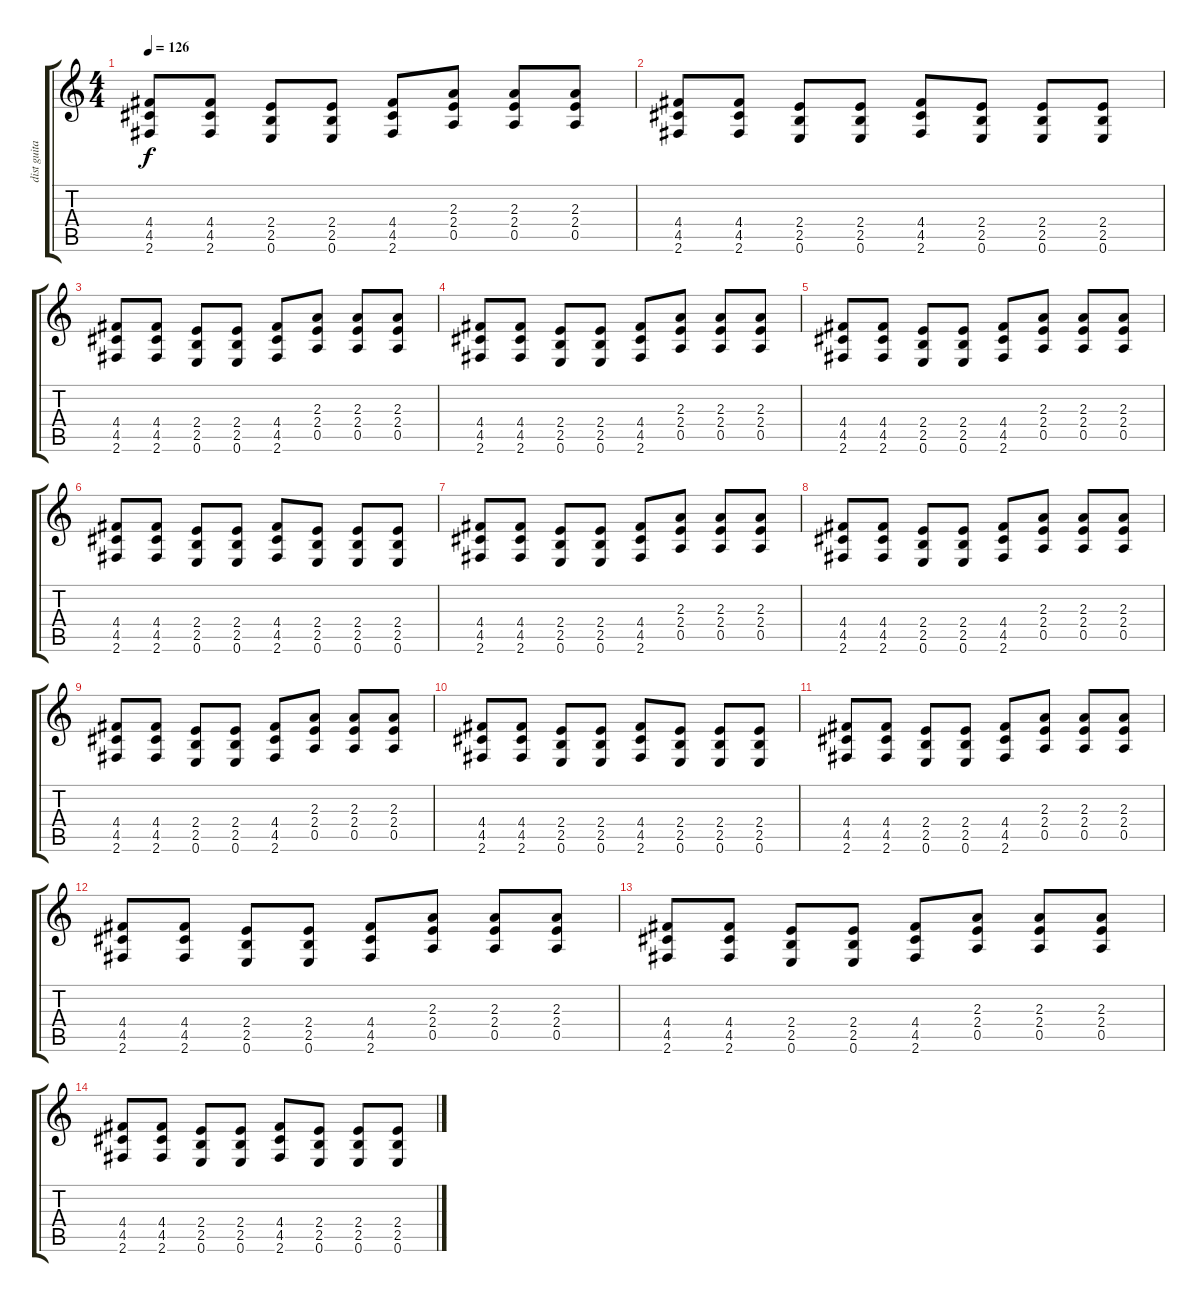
\track ("dist guitar 1" "dist guita") {instrument distortionguitar}
\staff {score tabs}
\tuning (E4 B3 G3 D3 A2 E2) {hide}
\ts (4 4)
\tempo 126
\clef g2
\ks c
(4.4 4.5 2.6).8{dy f} (4.4 4.5 2.6).8 (2.4 2.5 0.6).8 (2.4 2.5 0.6).8 (4.4 4.5 2.6).8 (2.3 2.4 0.5).8 (2.3 2.4 0.5).8 (2.3 2.4 0.5).8 |
(4.4 4.5 2.6).8 (4.4 4.5 2.6).8 (2.4 2.5 0.6).8 (2.4 2.5 0.6).8 (4.4 4.5 2.6).8 (2.4 2.5 0.6).8 (2.4 2.5 0.6).8 (2.4 2.5 0.6).8 |
(4.4 4.5 2.6).8 (4.4 4.5 2.6).8 (2.4 2.5 0.6).8 (2.4 2.5 0.6).8 (4.4 4.5 2.6).8 (2.3 2.4 0.5).8 (2.3 2.4 0.5).8 (2.3 2.4 0.5).8 |
(4.4 4.5 2.6).8 (4.4 4.5 2.6).8 (2.4 2.5 0.6).8 (2.4 2.5 0.6).8 (4.4 4.5 2.6).8 (2.3 2.4 0.5).8 (2.3 2.4 0.5).8 (2.3 2.4 0.5).8 |
(4.4 4.5 2.6).8 (4.4 4.5 2.6).8 (2.4 2.5 0.6).8 (2.4 2.5 0.6).8 (4.4 4.5 2.6).8 (2.3 2.4 0.5).8 (2.3 2.4 0.5).8 (2.3 2.4 0.5).8 |
(4.4 4.5 2.6).8 (4.4 4.5 2.6).8 (2.4 2.5 0.6).8 (2.4 2.5 0.6).8 (4.4 4.5 2.6).8 (2.4 2.5 0.6).8 (2.4 2.5 0.6).8 (2.4 2.5 0.6).8 |
(4.4 4.5 2.6).8 (4.4 4.5 2.6).8 (2.4 2.5 0.6).8 (2.4 2.5 0.6).8 (4.4 4.5 2.6).8 (2.3 2.4 0.5).8 (2.3 2.4 0.5).8 (2.3 2.4 0.5).8 |
(4.4 4.5 2.6).8 (4.4 4.5 2.6).8 (2.4 2.5 0.6).8 (2.4 2.5 0.6).8 (4.4 4.5 2.6).8 (2.3 2.4 0.5).8 (2.3 2.4 0.5).8 (2.3 2.4 0.5).8 |
(4.4 4.5 2.6).8 (4.4 4.5 2.6).8 (2.4 2.5 0.6).8 (2.4 2.5 0.6).8 (4.4 4.5 2.6).8 (2.3 2.4 0.5).8 (2.3 2.4 0.5).8 (2.3 2.4 0.5).8 |
(4.4 4.5 2.6).8 (4.4 4.5 2.6).8 (2.4 2.5 0.6).8 (2.4 2.5 0.6).8 (4.4 4.5 2.6).8 (2.4 2.5 0.6).8 (2.4 2.5 0.6).8 (2.4 2.5 0.6).8 |
(4.4 4.5 2.6).8 (4.4 4.5 2.6).8 (2.4 2.5 0.6).8 (2.4 2.5 0.6).8 (4.4 4.5 2.6).8 (2.3 2.4 0.5).8 (2.3 2.4 0.5).8 (2.3 2.4 0.5).8 |
(4.4 4.5 2.6).8 (4.4 4.5 2.6).8 (2.4 2.5 0.6).8 (2.4 2.5 0.6).8 (4.4 4.5 2.6).8 (2.3 2.4 0.5).8 (2.3 2.4 0.5).8 (2.3 2.4 0.5).8 |
(4.4 4.5 2.6).8 (4.4 4.5 2.6).8 (2.4 2.5 0.6).8 (2.4 2.5 0.6).8 (4.4 4.5 2.6).8 (2.3 2.4 0.5).8 (2.3 2.4 0.5).8 (2.3 2.4 0.5).8 |
(4.4 4.5 2.6).8 (4.4 4.5 2.6).8 (2.4 2.5 0.6).8 (2.4 2.5 0.6).8 (4.4 4.5 2.6).8 (2.4 2.5 0.6).8 (2.4 2.5 0.6).8 (2.4 2.5 0.6).8
